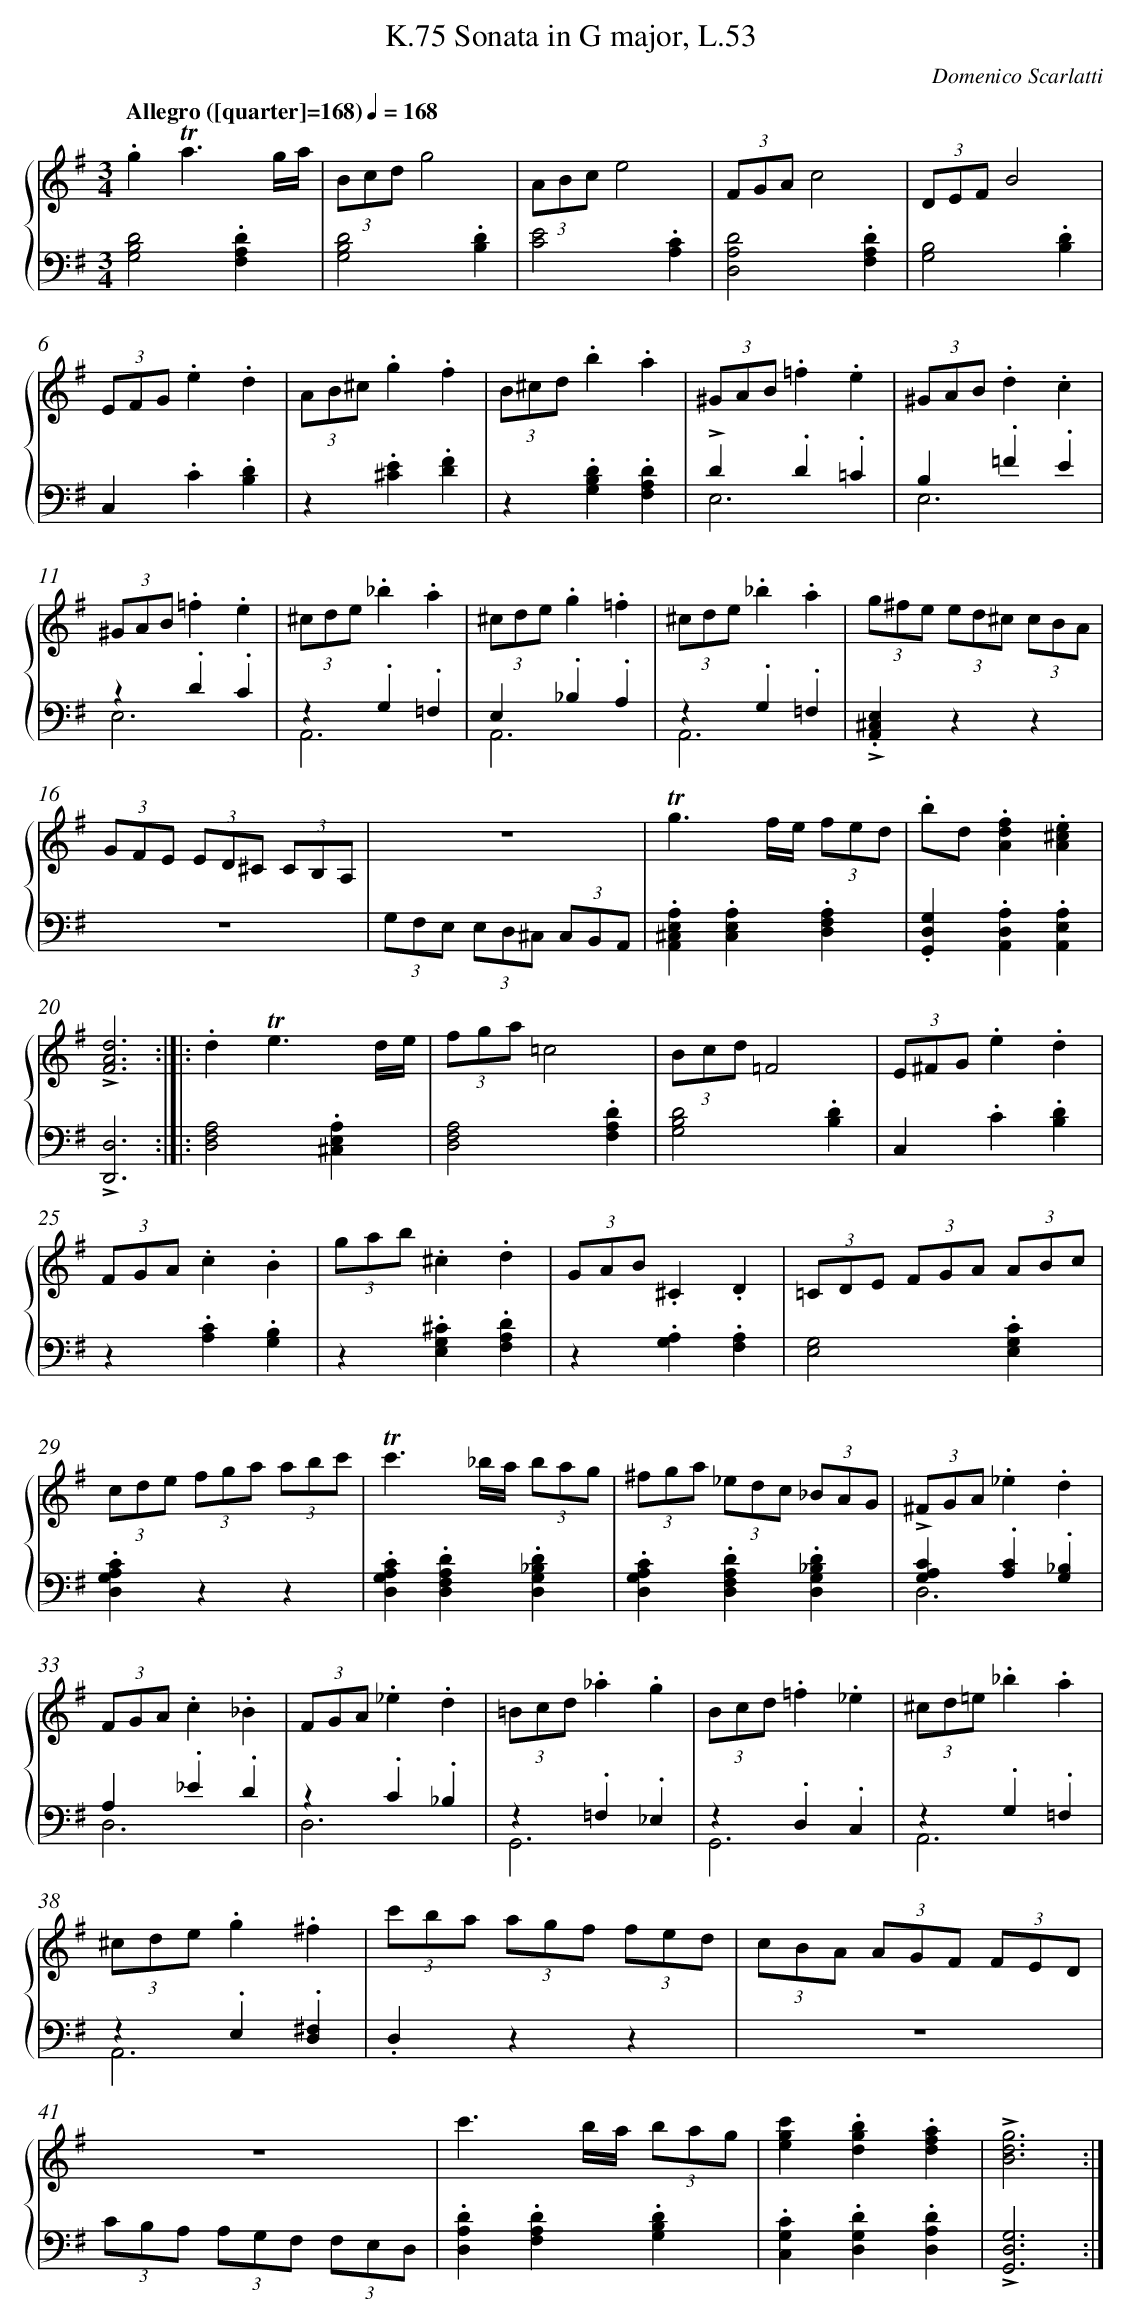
X:1
T: Sonata in G major, L.53, K.75
C: Domenico Scarlatti
L: 1/4
M: 3/4
Q: "Allegro ([quarter]=168)" 1/4=168
%%staves {1 2}
V: 1 clef=treble
V: 2 clef=bass
K: G
[V:1] .g!trill!a3/g//a// |
[V:2] [G,2B,2D2].[F,A,D] |
[V:1] (3B/c/d/g2 |
[V:2] [G,2B,2D2].[B,D] |
[V:1] (3A/B/c/e2 |
[V:2] [C2E2].[A,C] |
[V:1] (3F/G/A/c2 |
[V:2] [D,2A,2D2].[F,A,D] |
[V:1] (3D/E/F/B2 |
[V:2] [G,2B,2].[B,D] |
[V:1] (3E/F/G/.e.d |
[V:2] C,.C.[B,D] |
[V:1] (3A/B/^c/.g.f |
[V:2] z.[^CE].[DF] |
[V:1] (3B/^c/d/.b.a |
[V:2] z.[G,B,D].[F,A,D] |
[V:1] (3^G/A/B/.=f.e |
[V:2] !accent!D.D.=C & E,3 |
[V:1] (3^G/A/B/.d.c |
[V:2] B,.=F.E & E,3 |
[V:1] (3^G/A/B/.=f.e |
[V:2] z.D.C & E,3 |
[V:1] (3^c/d/e/._b.a |
[V:2] z.G,.=F, & A,,3 |
[V:1] (3^c/d/e/.g.=f |
[V:2] E,._B,.A, & A,,3 |
[V:1] (3^c/d/e/._b.a |
[V:2] z.G,.=F, & A,,3 |
[V:1] (3g/^f/e/ (3e/d/^c/ (3c/B/A/ |
[V:2] .!accent![A,,^C,E,]zz |
[V:1] (3G/F/E/ (3E/D/^C/ (3C/B,/A,/ |
[V:2] z3 |
[V:1] z3 |
[V:2] (3G,/F,/E,/ (3E,/D,/^C,/ (3C,/B,,/A,,/ |
[V:1] !trill!g3/f//e// (3f/e/d/ |
[V:2] .[A,,^C,E,A,].[C,E,A,].[D,F,A,] |
[V:1] .b/d/.[Adf].[A^ce] |
[V:2] .[G,,D,G,].[A,,D,A,].[A,,E,A,] |
[V:1] !accent![F3A3d3] :|]|:
[V:2] !accent![D,,3D,3] :|]|:
[V:1] .d!trill!e3/d//e// |
[V:2] [D,2F,2A,2].[^C,E,A,] |
[V:1] (3f/g/a/=c2 |
[V:2] [D,2F,2A,2].[F,A,D] |
[V:1] (3B/c/d/=F2 |
[V:2] [G,2B,2D2].[B,D] |
[V:1] (3E/^F/G/.e.d |
[V:2] C,.C.[B,D] |
[V:1] (3F/G/A/.c.B |
[V:2] z.[A,C].[G,B,] |
[V:1] (3g/a/b/.^c.d |
[V:2] z.[E,G,^C].[F,A,D] |
[V:1] (3G/A/B/.^C.D |
[V:2] z.[G,A,].[F,A,] |
[V:1] (3=C/D/E/ (3F/G/A/ (3A/B/c/ |
[V:2] [E,2G,2].[E,G,C] |
[V:1] (3c/d/e/ (3f/g/a/ (3a/b/c'/ |
[V:2] .[D,G,A,C]zz |
[V:1] !trill!c'3/_b//a// (3b/a/g/ |
[V:2] .[D,G,A,C].[D,F,A,D].[D,G,_B,D] |
[V:1] (3^f/g/a/ (3_e/d/c/ (3_B/A/G/ |
[V:2] .[D,G,A,C].[D,F,A,D].[D,G,_B,D] |
[V:1] (3^F/G/A/._e.d |
[V:2] !accent![G,A,C].[A,C].[G,_B,] & D,3 |
[V:1] (3F/G/A/.c._B |
[V:2] A,._E.D & D,3 |
[V:1] (3F/G/A/._e.d |
[V:2] z.C._B, & D,3 |
[V:1] (3=B/c/d/._a.g |
[V:2] z.=F,._E, & G,,3 |
[V:1] (3B/c/d/.=f._e |
[V:2] z.D,.C, & G,,3 |
[V:1] (3^c/d/=e/._b.a |
[V:2] z.G,.=F, & A,,3 |
[V:1] (3^c/d/e/.g.^f |
[V:2] z.E,.[D,^F,] & A,,3 |
[V:1] (3c'/b/a/ (3a/g/f/ (3f/e/d/ |
[V:2] .D,zz |
[V:1] (3c/B/A/ (3A/G/F/ (3F/E/D/ |
[V:2] z3 |
[V:1] z3 |
[V:2] (3C/B,/A,/ (3A,/G,/F,/ (3F,/E,/D,/ |
[V:1] c'3/b//a// (3b/a/g/ |
[V:2] .[D,A,D].[F,A,D].[G,B,D] |
[V:1] [egc'].[dgb].[dfa] |
[V:2] .[C,G,C].[D,G,D].[D,A,D] |
[V:1] !accent![B3d3g3] :|]
[V:2] !accent![G,,3D,3G,3] :|]
